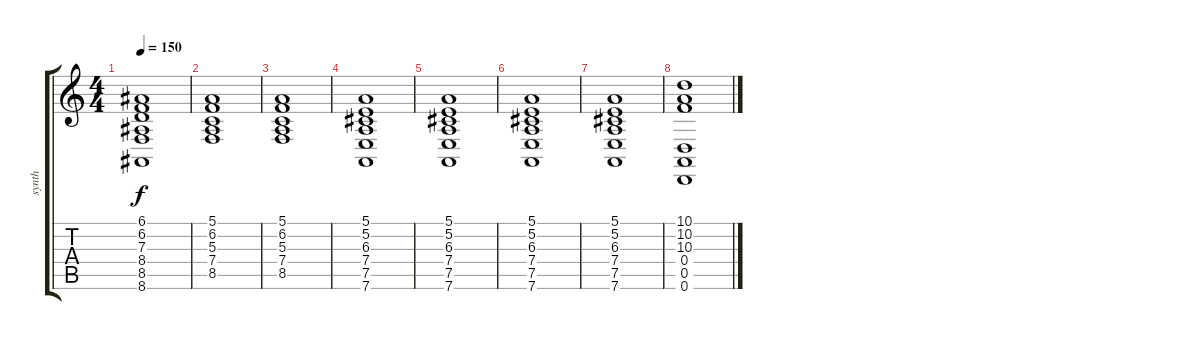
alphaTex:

\track ("synth" "synth") {instrument synthstrings2}
\staff {score tabs}
\tuning (E4 B3 G3 D3 A2 D2) {hide}
\ts (4 4)
\tempo 150
\clef g2
\ks c
(6.1 6.2 7.3 8.4 8.5 8.6).1{dy f} |
(5.1 6.2 5.3 7.4 8.5).1 |
(5.1 6.2 5.3 7.4 8.5).1 |
(5.1 5.2 6.3 7.4 7.5 7.6).1 |
(5.1 5.2 6.3 7.4 7.5 7.6).1 |
(5.1 5.2 6.3 7.4 7.5 7.6).1 |
(5.1 5.2 6.3 7.4 7.5 7.6).1 |
(10.1 10.2 10.3 0.4 0.5 0.6).1
